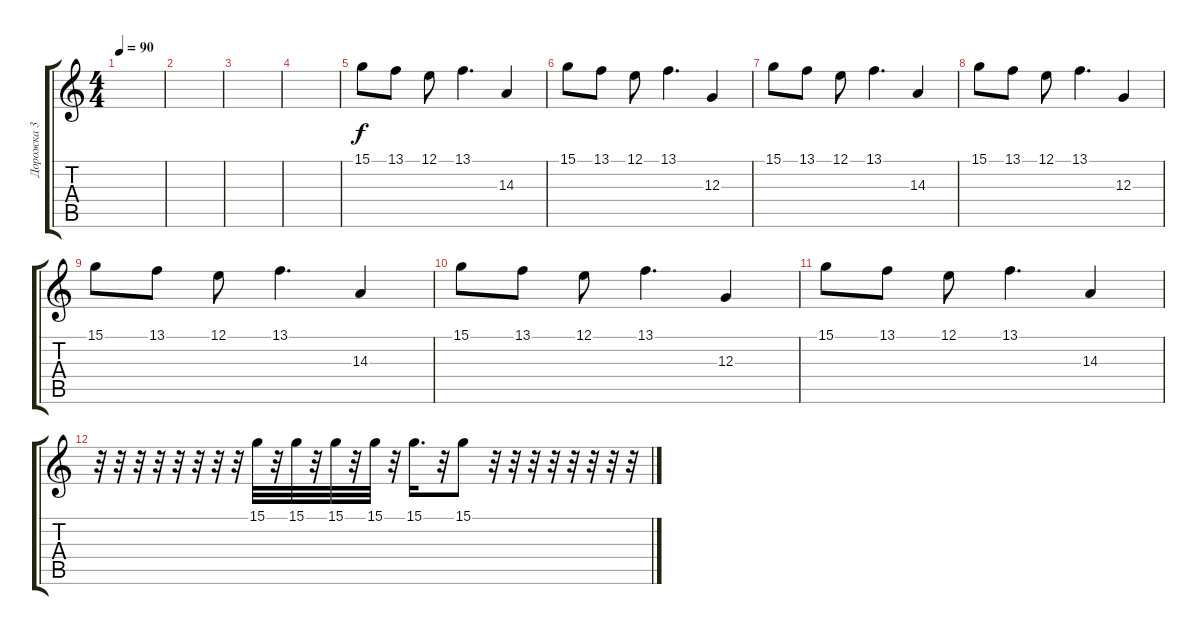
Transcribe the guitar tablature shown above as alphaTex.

\track ("Дорожка 3" "Дорожка 3") {instrument tremolostrings}
\staff {score tabs}
\tuning (E4 B3 G3 D3 A2 E2) {hide}
\ts (4 4)
\tempo 90
\clef g2
\ks c
|
|
|
|
15.1.8 13.1.8 12.1.8 13.1.4{d} 14.3.4 |
15.1.8 13.1.8 12.1.8 13.1.4{d} 12.3.4 |
15.1.8 13.1.8 12.1.8 13.1.4{d} 14.3.4 |
15.1.8 13.1.8 12.1.8 13.1.4{d} 12.3.4 |
15.1.8 13.1.8 12.1.8 13.1.4{d} 14.3.4 |
15.1.8 13.1.8 12.1.8 13.1.4{d} 12.3.4 |
15.1.8 13.1.8 12.1.8 13.1.4{d} 14.3.4 |
r.32 r.32 r.32 r.32 r.32 r.32 r.32 r.32 15.1.32 r.32 15.1.32 r.32 15.1.32 r.32 15.1.32 r.32 15.1.16{d} r.32 15.1.8 r.32 r.32 r.32 r.32 r.32 r.32 r.32 r.32
